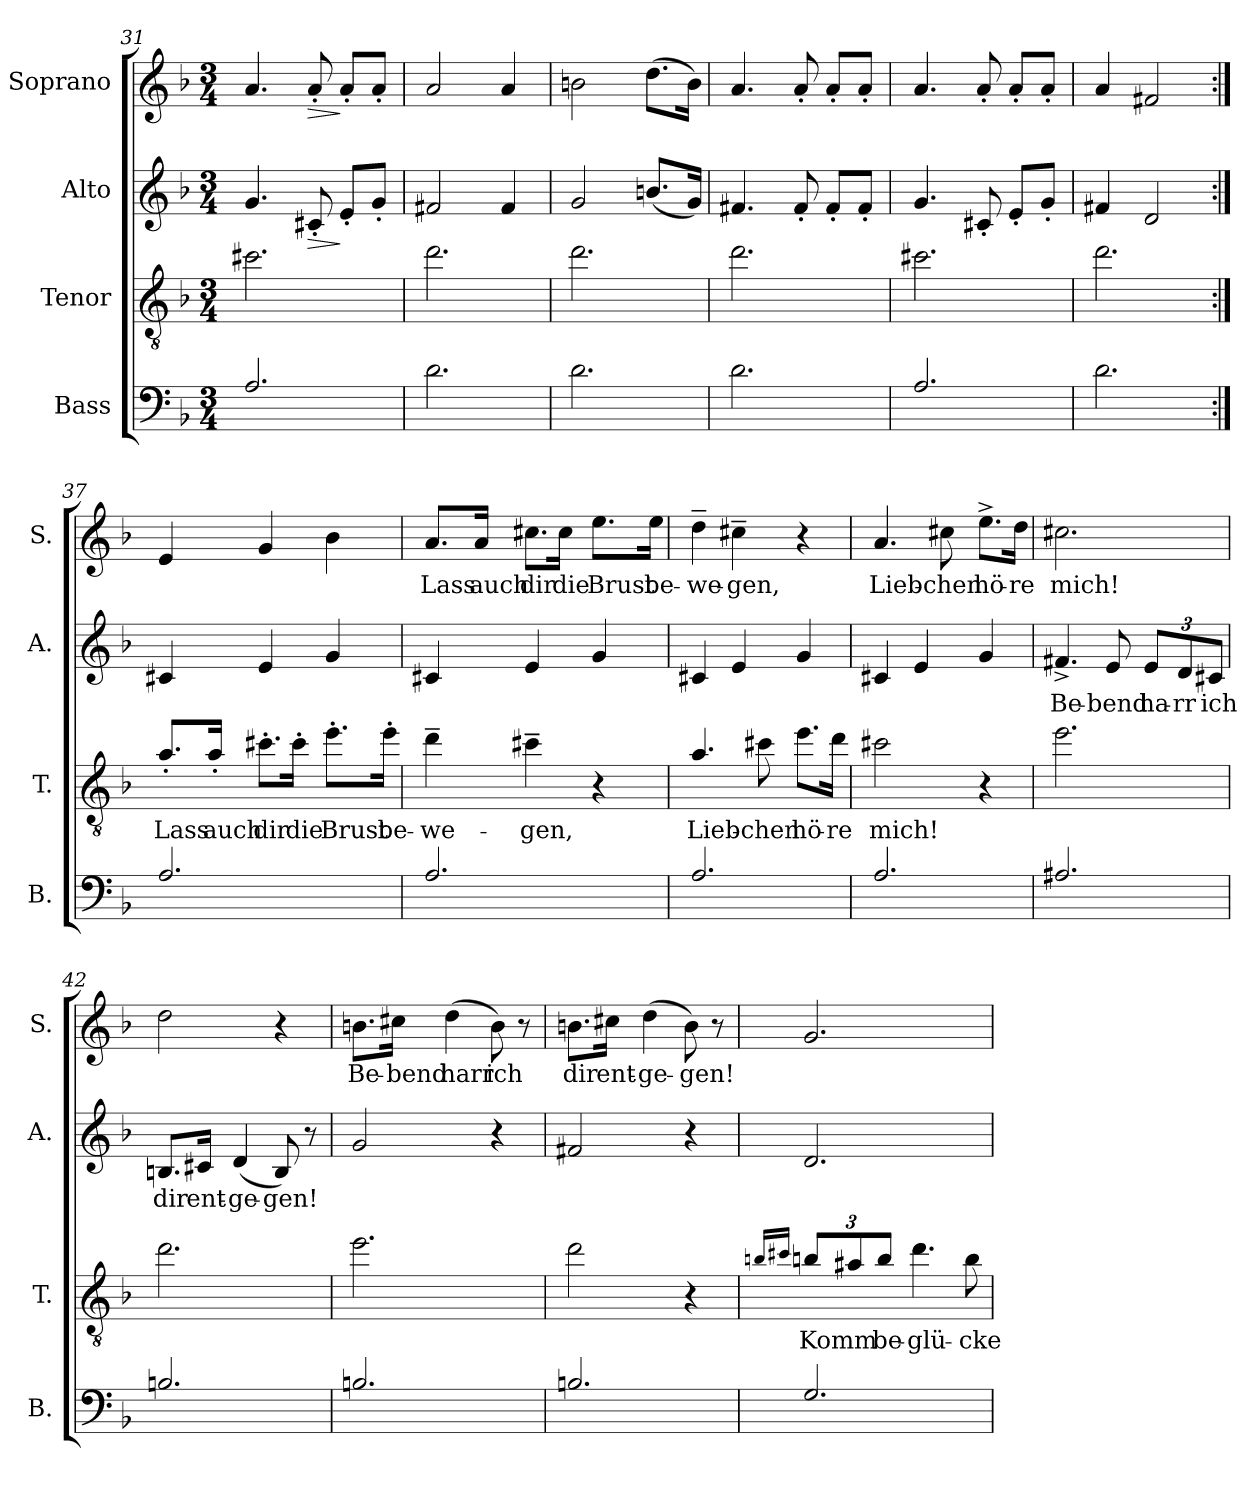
**kern	**kern	**text	**kern	**text	**dynam	**kern	**text	**dynam
*part4	*part3	*part3	*part2	*part2	*part2	*part1	*part1	*part1
*staff4	*staff3	*staff3	*staff2	*staff2	*staff2	*staff1	*staff1	*staff1
*I"Bass	*I"Tenor	*	*I"Alto	*	*	*I"Soprano	*	*
*I'B.	*I'T.	*	*I'A.	*	*	*I'S.	*	*
*clefF4	*clefGv2	*	*clefG2	*	*	*clefG2	*	*
*ITrd12c21	*ITrd8c14	*	*	*	*	*	*	*
*k[b-]	*k[b-]	*	*k[b-]	*	*	*k[b-]	*	*
*M3/4	*M3/4	*	*M3/4	*	*	*M3/4	*	*
=31	=31	=31	=31	=31	=31	=31	=31	=31
2.AA/	2.c#X\	.	4.g/	.	.	4.a/	.	.
!	!	!	!	!	!LO:HP:b	!	!	!LO:HP:b
.	.	.	8c#X'/	.	>	8a'/	.	>
.	.	.	8e'/L	.	]	8a'/L	.	]
.	.	.	8g'/J	.	.	8a'/J	.	.
=32	=32	=32	=32	=32	=32	=32	=32	=32
2.D\	2.d\	.	2f#X/	.	.	2a/	.	.
.	.	.	4f#/	.	.	4a/	.	.
=33	=33	=33	=33	=33	=33	=33	=33	=33
2.D\	2.d\	.	2g/	.	.	2bn\	.	.
.	.	.	(<8.bn/L	.	.	(>8.dd\L	.	.
.	.	.	16g/Jk)	.	.	16b\Jk)	.	.
=34	=34	=34	=34	=34	=34	=34	=34	=34
2.D\	2.d\	.	4.f#X/	.	.	4.a/	.	.
.	.	.	8f#'/	.	.	8a'/	.	.
.	.	.	8f#'/L	.	.	8a'/L	.	.
.	.	.	8f#'/J	.	.	8a'/J	.	.
=35	=35	=35	=35	=35	=35	=35	=35	=35
2.AA/	2.c#X\	.	4.g/	.	.	4.a/	.	.
.	.	.	8c#X'/	.	.	8a'/	.	.
.	.	.	8e'/L	.	.	8a'/L	.	.
.	.	.	8g'/J	.	.	8a'/J	.	.
=36	=36	=36	=36	=36	=36	=36	=36	=36
2.D\	2.d\	.	4f#X/	.	.	4a/	.	.
.	.	.	2d/	.	.	2f#X/	.	.
=37:|!	=37:|!	=37:|!	=37:|!	=37:|!	=37:|!	=37:|!	=37:|!	=37:|!
!	!	!LO:LY:b	!	!	!	!	!	!
2.AA/	8.A'/L	Lass	4c#X/	.	.	4e/	.	.
!	!	!LO:LY:b	!	!	!	!	!	!
.	16A'/Jk	auch	.	.	.	.	.	.
!	!	!LO:LY:b	!	!	!	!	!	!
.	8.c#X'\L	dir	4e/	.	.	4g/	.	.
!	!	!LO:LY:b	!	!	!	!	!	!
.	16c#'\Jk	die	.	.	.	.	.	.
!	!	!LO:LY:b	!	!	!	!	!	!
.	8.e'\L	Brust	4g/	.	.	4b-\	.	.
!	!	!LO:LY:b	!	!	!	!	!	!
.	16e'\Jk	be-	.	.	.	.	.	.
=38	=38	=38	=38	=38	=38	=38	=38	=38
!	!	!LO:LY:b	!	!	!	!	!LO:LY:b	!
2.AA/	4d~\	-we-	4c#X/	.	.	8.a/L	Lass	.
!	!	!	!	!	!	!	!LO:LY:b	!
.	.	.	.	.	.	16a/Jk	auch	.
!	!	!LO:LY:b	!	!	!	!	!LO:LY:b	!
.	4c#X~\	-gen,	4e/	.	.	8.cc#X\L	dir	.
!	!	!	!	!	!	!	!LO:LY:b	!
.	.	.	.	.	.	16cc#\Jk	die	.
!	!	!	!	!	!	!	!LO:LY:b	!
.	4r	.	4g/	.	.	8.ee\L	Brust	.
!	!	!	!	!	!	!	!LO:LY:b	!
.	.	.	.	.	.	16ee\Jk	be-	.
=39	=39	=39	=39	=39	=39	=39	=39	=39
!	!	!LO:LY:b	!	!	!	!	!LO:LY:b	!
2.AA/	4.A/	Lieb-	4c#X/	.	.	4dd~\	-we-	.
!	!	!	!	!	!	!	!LO:LY:b	!
.	.	.	4e/	.	.	4cc#X~\	-gen,	.
!	!	!LO:LY:b	!	!	!	!	!	!
.	8c#X\	-chen	.	.	.	.	.	.
!	!	!LO:LY:b	!	!	!	!	!	!
.	8.e\L	hö-	4g/	.	.	4r	.	.
!	!	!LO:LY:b	!	!	!	!	!	!
.	16d\Jk	-re	.	.	.	.	.	.
!!LO:LB:g=z
=40	=40	=40	=40	=40	=40	=40	=40	=40
!	!	!LO:LY:b	!	!	!	!	!LO:LY:b	!
2.AA/	2c#X\	mich!	4c#X/	.	.	4.a/	Lieb-	.
.	.	.	4e/	.	.	.	.	.
!	!	!	!	!	!	!	!LO:LY:b	!
.	.	.	.	.	.	8cc#X\	-chen	.
!	!	!	!	!	!	!	!LO:LY:b	!
.	4r	.	4g/	.	.	8.ee^\L	hö-	.
!	!	!	!	!	!	!	!LO:LY:b	!
.	.	.	.	.	.	16dd\Jk	-re	.
=41	=41	=41	=41	=41	=41	=41	=41	=41
!	!	!	!	!LO:LY:b	!	!	!LO:LY:b	!
2.AA#X/	2.e\	.	4.f#X^/	Be-	.	2.cc#X\	mich!	.
!	!	!	!	!LO:LY:b	!	!	!	!
.	.	.	8e/	-bend	.	.	.	.
*	*	*	*Xbrackettup	*	*	*	*	*
!	!	!	!	!LO:LY:b	!	!	!	!
.	.	.	12e/L	ha-	.	.	.	.
!	!	!	!	!LO:LY:b	!	!	!	!
.	.	.	12d/	-rr	.	.	.	.
!	!	!	!	!LO:LY:b	!	!	!	!
.	.	.	12c#X/J	ich	.	.	.	.
=42	=42	=42	=42	=42	=42	=42	=42	=42
!	!	!	!	!LO:LY:b	!	!	!	!
2.BBn/	2.d\	.	8.Bn/L	dir	.	2dd\	.	.
!	!	!	!	!LO:LY:b	!	!	!	!
.	.	.	16c#X/Jk	ent-	.	.	.	.
!	!	!	!	!LO:LY:b	!	!	!	!
.	.	.	(<4d/	-ge-	.	.	.	.
!	!	!	!	!LO:LY:b	!	!	!	!
.	.	.	8B/)	-gen!	.	4r	.	.
.	.	.	8r	.	.	.	.	.
=43	=43	=43	=43	=43	=43	=43	=43	=43
!	!	!	!	!	!	!	!LO:LY:b	!
2.BBn/	2.e\	.	2g/	.	.	8.bn\L	Be-	.
!	!	!	!	!	!	!	!LO:LY:b	!
.	.	.	.	.	.	16cc#X\Jk	-bend	.
!	!	!	!	!	!	!	!LO:LY:b	!
.	.	.	.	.	.	(>4dd\	harr	.
!	!	!	!	!	!	!	!LO:LY:b	!
.	.	.	4r	.	.	8b\)	ich	.
.	.	.	.	.	.	8r	.	.
=44	=44	=44	=44	=44	=44	=44	=44	=44
!	!	!	!	!	!	!	!LO:LY:b	!
2.BBn/	2d\	.	2f#X/	.	.	8.bn\L	dir	.
!	!	!	!	!	!	!	!LO:LY:b	!
.	.	.	.	.	.	16cc#X\Jk	ent-	.
!	!	!	!	!	!	!	!LO:LY:b	!
.	.	.	.	.	.	(>4dd\	-ge-	.
!	!	!	!	!	!	!	!LO:LY:b	!
.	4r	.	4r	.	.	8b\)	-gen!	.
.	.	.	.	.	.	8r	.	.
=45	=45	=45	=45	=45	=45	=45	=45	=45
.	16qBn/LL	.	.	.	.	.	.	.
.	16qc#X/JJ	.	.	.	.	.	.	.
*	*Xbrackettup	*	*	*	*	*	*	*
!	!	!LO:LY:b	!	!	!	!	!	!
2.GG/	12Bn/L	Komm	2.d/	.	.	2.g/	.	.
.	12A#X/	.	.	.	.	.	.	.
!	!	!LO:LY:b	!	!	!	!	!	!
.	12B/J	be-	.	.	.	.	.	.
!	!	!LO:LY:b	!	!	!	!	!	!
.	4.d\	-glü-	.	.	.	.	.	.
!	!	!LO:LY:b	!	!	!	!	!	!
.	8B\	-cke	.	.	.	.	.	.
=	=	=	=	=	=	=	=	=
*-	*-	*-	*-	*-	*-	*-	*-	*-
